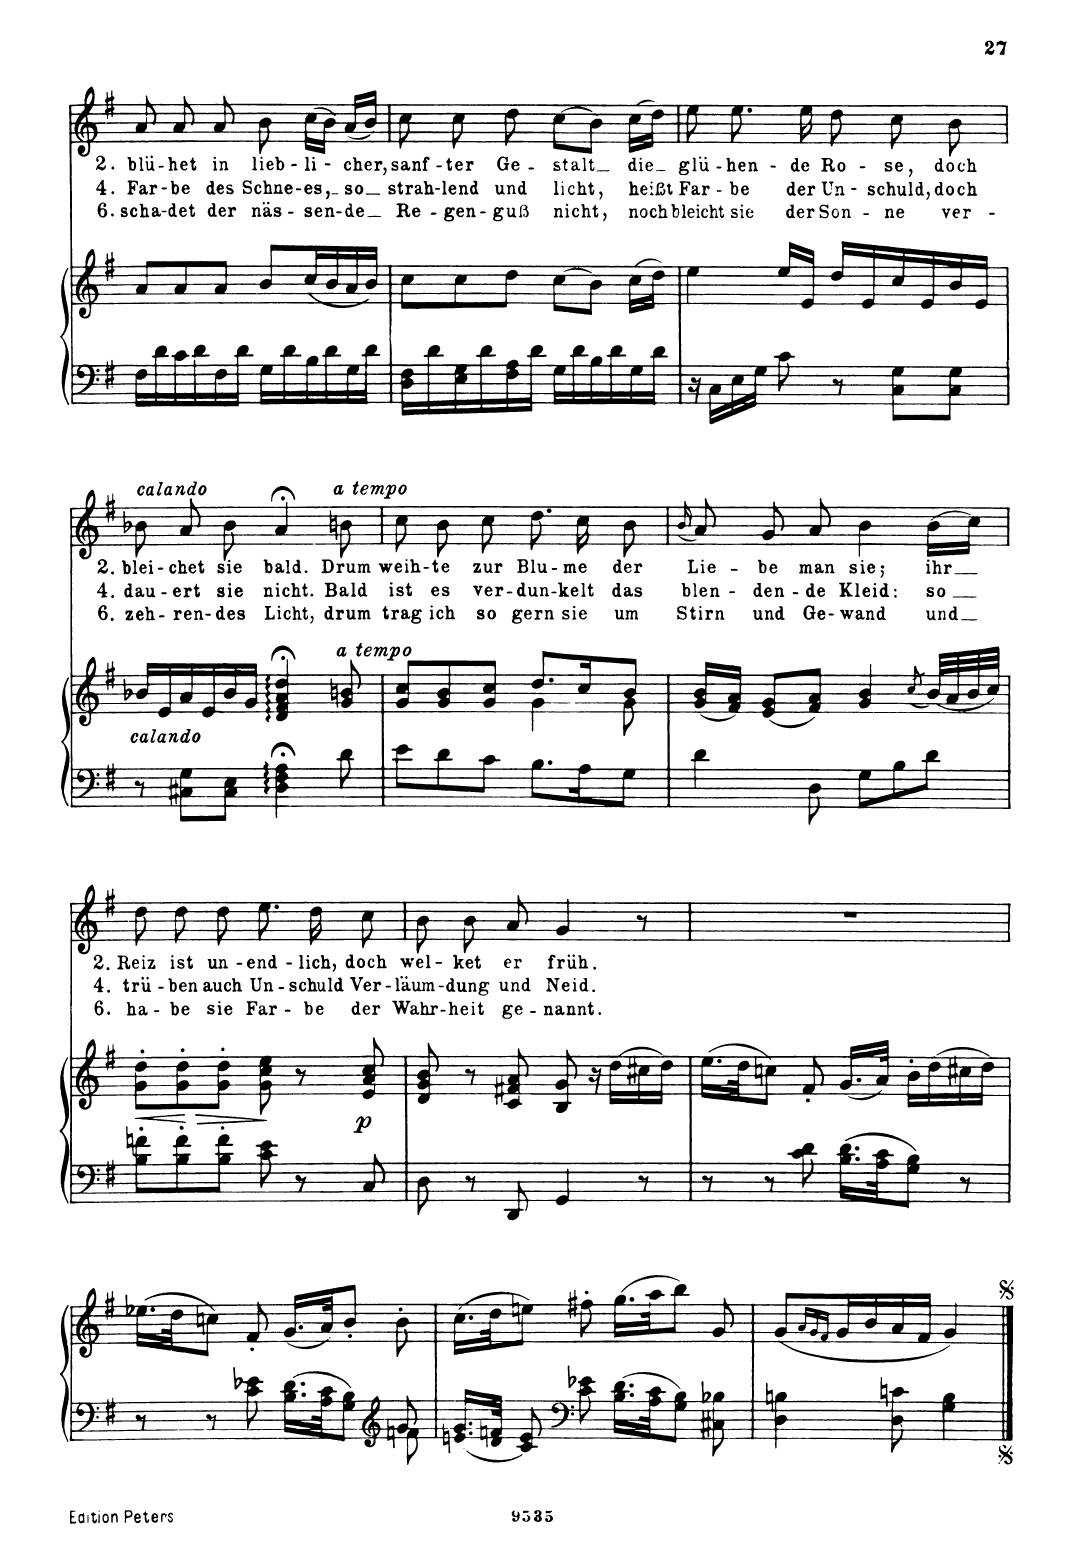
**kern	**kern	**dynam	**kern	**text	**text	**text
*part2	*part2	*part2	*part1	*part1	*part1	*part1
*staff3	*staff2	*staff2/3	*staff1	*staff1	*staff1	*staff1
*I"Piano	*	*	*I"Voice	*	*	*
*I'Pno	*	*	*	*	*	*
*clefF4	*clefG2	*	*clefG2	*	*	*
*k[f#]	*k[f#]	*	*k[f#]	*	*	*
*M6/8	*M6/8	*	*M6/8	*	*	*
=13	=13	=13	=13	=13	=13	=13
16F#\LL	8a/L	.	8a/	2. blü-	4. Far-	6. scha-
16d\	.	.	.	.	.	.
16c\	8a/	.	8a/	-het	-be	-det
16d\	.	.	.	.	.	.
16F#\	8a/J	.	8a/	in	des	der
16d\JJ	.	.	.	.	.	.
16G\LL	8b/L	.	8b\	lieb-	Schne-	näs-
16d\	.	.	.	.	.	.
16B\	(16cc/L	.	(16cc\LL	-li-	-es,	-sen-
16d\	16b/	.	16b\JJ)	.	.	.
16G\	16a/	.	(16a/LL	-cher,	so	-de
16d\JJ	16b/JJ)	.	16b/JJ)	.	.	.
=14	=14	=14	=14	=14	=14	=14
16D\ 16F#\LL	8cc\L	.	8cc\	sanf-	strah-	Re-
16d\	.	.	.	.	.	.
16E\ 16G\	8cc\	.	8cc\	-ter	-lend	-gen-
16d\	.	.	.	.	.	.
16F#\ 16A\	8dd\J	.	8dd\	Ge-	und	-guss
16d\JJ	.	.	.	.	.	.
16G\LL	(8cc\L	.	(8cc\L	-stalt	licht,	nicht,
16d\	.	.	.	.	.	.
16B\	8b\J)	.	8b\J)	.	.	.
16d\	.	.	.	.	.	.
16G\	(16cc\LL	.	(16cc\LL	die	heisst	noch
16d\JJ	16dd\JJ)	.	16dd\JJ)	.	.	.
=15	=15	=15	=15	=15	=15	=15
16r	4ee\	.	8ee\	glü-	Far-	bleicht
16C\LL	.	.	.	.	.	.
16E\	.	.	8.ee\	-hen-	-be	sie
16G\JJ	.	.	.	.	.	.
8c\	16ee/LL	.	.	.	.	.
.	16e/JJ	.	16ee\	-de	der	der
8r	16dd/LL	.	8dd\	Ro-	Un-	Son-
.	16e/	.	.	.	.	.
8C\ 8G\L	16cc/	.	8cc\	-se,	-schuld,	-ne
.	16e/	.	.	.	.	.
8C\ 8G\J	16b/	.	8b\	doch	doch	ver-
.	16e/JJ	.	.	.	.	.
=16	=16	=16	=16	=16	=16	=16
!	!	!	!LO:TX:a:i:t=calando	!	!	!
!	!LO:TX:b:i:t=calando	!	!	!	!	!
8r	16b-X/LL	.	8b-X\	2. blei-	4. dau-	-6. zeh-
.	16e/	.	.	.	.	.
8C#X\ 8G\L	16a/	.	8a/	-chet	-ert	-ren-
.	16e/	.	.	.	.	.
8C#\ 8E\J	16b-/	.	8b-\	sie	sie	-des
.	16g/JJ	.	.	.	.	.
4D\:;< 4F#\:;< 4A\:;<	4d/:;< 4f#/:;< 4a/:;< 4dd/:;<	.	4a;</	bald.	nicht.	Licht,
!	!	!	!LO:TX:a:i:t=a tempo	!	!	!
!	!LO:TX:a:i:t=a tempo	!	!	!	!	!
8d\	8g/ 8bn/	.	8bn\	Drum	Bald	drum
=17	=17	=17	=17	=17	=17	=17
*	*^	*	*	*	*	*
8e\L	8g/ 8cc/L	4.ryy	.	8cc\	weih-	ist	trag
8d\	8g/ 8b/	.	.	8b\	-te	es	ich
8c\J	8g/ 8cc/J	.	.	8cc\	zur	ver-	so
8.B\L	8.dd/L	4g\	.	8.dd\	Blu-	-dun-	gern
16A\K	16cc/K	.	.	16cc\	-me	-kelt	sie
8G\J	8b/J	8g\	.	8b\	der	das	um
*	*v	*v	*	*	*	*	*
=18	=18	=18	=18	=18	=18	=18
.	.	.	(16qb/	.	.	.
4d\	(16g/ 16b/LL	.	8a/)	Lie-	blen-	Stirn
.	16f#/ 16a/JJ)	.	.	.	.	.
.	(8e/ 8g/L	.	8g/	-be	-den-	und
8D\	8f#/ 8a/J)	.	8a/	man	-de	Ge-
8G\L	4g/ 4b/	.	4b\	sie;	Kleid:	-wand
8B\	.	.	.	.	.	.
.	(8qcc/	.	.	.	.	.
8d\J	(32b/LLL)	.	(16b\LL	ihr	so	und
.	32a/	.	.	.	.	.
.	32b/	.	16cc\JJ)	.	.	.
.	32cc/JJJ)	.	.	.	.	.
=19	=19	=19	=19	=19	=19	=19
!	!	!LO:HP:b	!	!	!	!
8B\' 8fn\'L	8g\' 8dd\'L	<	8dd\	2. Reiz	4. trü-	6. ha-
!	!	!LO:HP:n=1:b	!	!	!	!
8B\' 8f\'	8g\' 8dd\'	[ >	8dd\	ist	-ben	-be
8B\' 8f\'J	8g\' 8dd\'J	.	8dd\	un-	auch	sie
8c\ 8e\	8g\ 8cc\ 8ee\	]	8.ee\	-end-	Un-	Far-
8r	8r	.	.	.	.	.
.	.	.	16dd\	-lich,	-schuld	-be
!	!	!LO:DY:b	!	!	!	!
8C/	8e/ 8a/ 8cc/	p	8cc\	doch	Ver-	der
=20	=20	=20	=20	=20	=20	=20
8D\	8d/ 8g/ 8b/	.	8b\	wel-	-läum-	Wahr-
8r	8r	.	8b\	-ket	-dung	-heit
8DD/	8c/ 8f#X/ 8a/	.	8a/	er	und	ge-
4GG/	8B/ 8g/	.	4g/	früh.	Neid.	-nannt.
.	16r	.	.	.	.	.
.	(16dd\LL	.	.	.	.	.
8r	16cc#X\	.	8r	.	.	.
.	16dd\JJ)	.	.	.	.	.
=21	=21	=21	=21	=21	=21	=21
8r	(16.ee\LL	.	2.r	.	.	.
.	32dd\JK	.	.	.	.	.
8r	8ccn\J)	.	.	.	.	.
8c\ 8d\	8f#'/	.	.	.	.	.
16.B\ 16.d\LL	(16.g/LL	.	.	.	.	.
32A\ 32c\JK	32a/JJk)	.	.	.	.	.
8G\ 8B\J	16b'\LL	.	.	.	.	.
.	(16dd\	.	.	.	.	.
8r	16cc#X\	.	.	.	.	.
.	16dd\JJ)	.	.	.	.	.
=22	=22	=22	=22	=22	=22	=22
*^	*	*	*	*	*	*
8r	8ryy	(16.ee-X\LL	.	2.r	.	.	.
.	.	32dd\JK	.	.	.	.	.
*v	*v	*	*	*	*	*	*
8r	8ccn\J)	.	.	.	.	.
8c\ 8e-X\	8f#'/	.	.	.	.	.
16.B\ 16.d\LL	(16.g/LL	.	.	.	.	.
32A\ 32c\JK	32a/JK)	.	.	.	.	.
8G\ 8B\J	8b'/J	.	.	.	.	.
*clefG2	*	*	*	*	*	*
*^	*	*	*	*	*	*
8g/	8fn\	8b'\	.	.	.	.	.
*v	*v	*	*	*	*	*	*
=23	=23	=23	=23	=23	=23	=23
16.en/ 16.g/LL	(16.cc\LL	.	2.r	.	.	.
32d/ 32fn/JJk	32dd\JK	.	.	.	.	.
8c/ 8e/	8een\J)	.	.	.	.	.
*clefF4	*	*	*	*	*	*
8c\ 8e-X\	8ff#X'\	.	.	.	.	.
16.B\ 16.d\LL	(16.gg\LL	.	.	.	.	.
32A\ 32c\JK	32aa\JK	.	.	.	.	.
8G\ 8B\J	8bb\J)	.	.	.	.	.
8C#X\ 8B-X\	8g/	.	.	.	.	.
=24	=24	=24	=24	=24	=24	=24
4D\ 4Bn\	(8g/L	.	2r	.	.	.
.	16qa/LL	.	.	.	.	.
.	16qg/	.	.	.	.	.
.	16qf#/JJ	.	.	.	.	.
.	16g/L	.	.	.	.	.
.	16b/	.	.	.	.	.
8D\ 8cn\	16a/	.	.	.	.	.
.	16f#/JJ	.	.	.	.	.
4G\ 4B\	4g/)	.	.	.	.	.
.	.	.	8r	.	.	.
=:|!	=:|!	=:|!	=:|!	=:|!	=:|!	=:|!
*-	*-	*-	*-	*-	*-	*-
